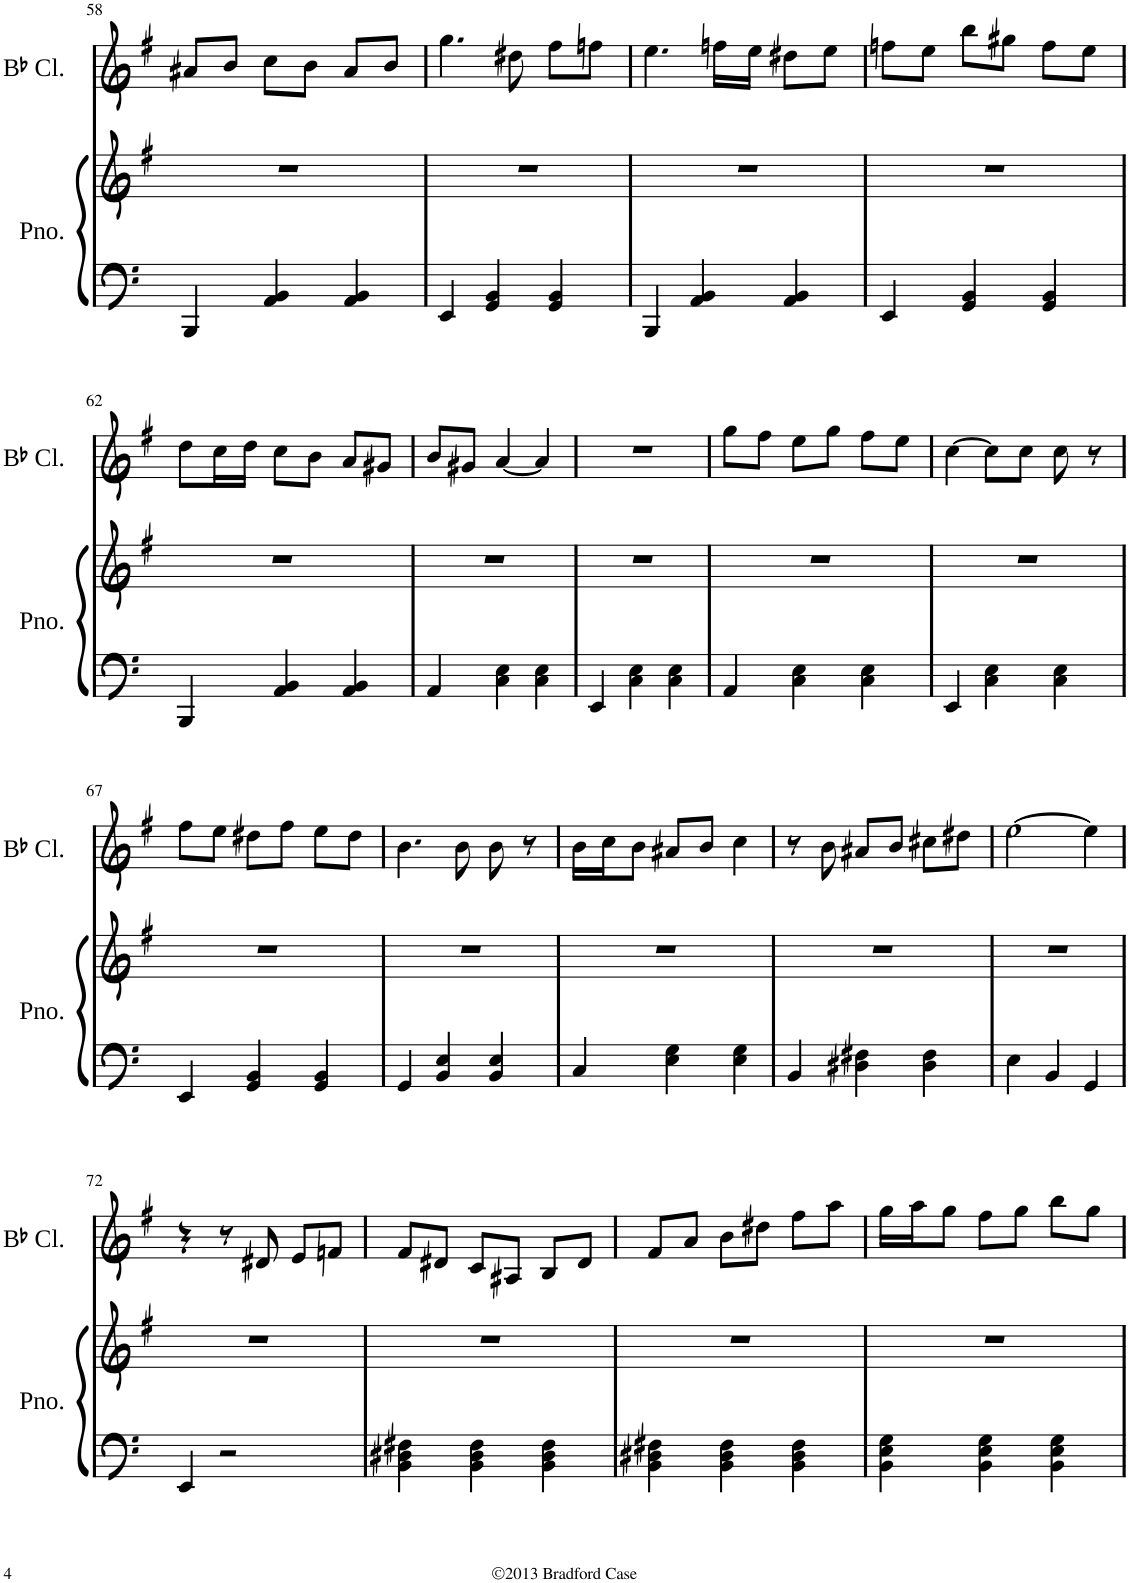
**kern	**kern	**kern
*part2	*part2	*part1
*staff3	*staff2	*staff1
*I"Piano	*	*I"BaccidentalFlat Clarinet
*I'Pno.	*	*I'BaccidentalFlat Cl.
!!LO:PB:g=z
*clefF4	*clefG2	*clefG2
*	*	*Trd1c2
*	*k[f#]	*k[f#]
*M3/4	*M3/4	*M3/4
=58	=58	=58
4BBB/	2.r	8a#X/L
.	.	8b/J
4AA/ 4BB/	.	8cc\L
.	.	8b\J
4AA/ 4BB/	.	8a#/L
.	.	8b/J
=59	=59	=59
4EE/	2.r	4.gg\
4GG/ 4BB/	.	.
.	.	8dd#X\
4GG/ 4BB/	.	8ff#\L
.	.	8ffn\J
=60	=60	=60
4BBB/	2.r	4.ee\
4AA/ 4BB/	.	.
.	.	16ffn\LL
.	.	16ee\JJ
4AA/ 4BB/	.	8dd#X\L
.	.	8ee\J
=61	=61	=61
4EE/	2.r	8ffn\L
.	.	8ee\J
4GG/ 4BB/	.	8bb\L
.	.	8gg#X\J
4GG/ 4BB/	.	8ff\L
.	.	8ee\J
!!LO:LB:g=z
=62	=62	=62
4BBB/	2.r	8dd\L
.	.	16cc\L
.	.	16dd\JJ
4AA/ 4BB/	.	8cc\L
.	.	8b\J
4AA/ 4BB/	.	8a/L
.	.	8g#X/J
=63	=63	=63
4AA/	2.r	8b/L
.	.	8g#X/J
4C\ 4E\	.	[4a/
4C\ 4E\	.	4a/]
=64	=64	=64
4EE/	2.r	2.r
4C\ 4E\	.	.
4C\ 4E\	.	.
=65	=65	=65
4AA/	2.r	8gg\L
.	.	8ff#\J
4C\ 4E\	.	8ee\L
.	.	8gg\J
4C\ 4E\	.	8ff#\L
.	.	8ee\J
=66	=66	=66
4EE/	2.r	[4cc\
4C\ 4E\	.	8cc\L]
.	.	8cc\J
4C\ 4E\	.	8cc\
.	.	8r
!!LO:LB:g=z
=67	=67	=67
4EE/	2.r	8ff#\L
.	.	8ee\J
4GG/ 4BB/	.	8dd#X\L
.	.	8ff#\J
4GG/ 4BB/	.	8ee\L
.	.	8dd#\J
=68	=68	=68
4GG/	2.r	4.b\
4BB/ 4E/	.	.
.	.	8b\
4BB/ 4E/	.	8b\
.	.	8r
=69	=69	=69
4C/	2.r	16b\LL
.	.	16cc\J
.	.	8b\J
4E\ 4G\	.	8a#X/L
.	.	8b/J
4E\ 4G\	.	4cc\
=70	=70	=70
4BB/	2.r	8r
.	.	8b\
4D#X\ 4F#X\	.	8a#X/L
.	.	8b/J
4D#\ 4F#\	.	8cc#X\L
.	.	8dd#X\J
=71	=71	=71
4E\	2.r	[2ee\
4BB/	.	.
4GG/	.	4ee\]
!!LO:LB:g=z
=72	=72	=72
4EE/	2.r	4r
2r	.	8r
.	.	8d#X/
.	.	8e/L
.	.	8fn/J
=73	=73	=73
4BB\ 4D#X\ 4F#X\	2.r	8f#/L
.	.	8d#X/J
4BB\ 4D#\ 4F#\	.	8c/L
.	.	8A#X/J
4BB\ 4D#\ 4F#\	.	8B/L
.	.	8d#/J
=74	=74	=74
4BB\ 4D#X\ 4F#X\	2.r	8f#/L
.	.	8a/J
4BB\ 4D#\ 4F#\	.	8b\L
.	.	8dd#X\J
4BB\ 4D#\ 4F#\	.	8ff#\L
.	.	8aa\J
=75	=75	=75
4BB\ 4E\ 4G\	2.r	16gg\LL
.	.	16aa\J
.	.	8gg\J
4BB\ 4E\ 4G\	.	8ff#\L
.	.	8gg\J
4BB\ 4E\ 4G\	.	8bb\L
.	.	8gg\J
=	=	=
*-	*-	*-
